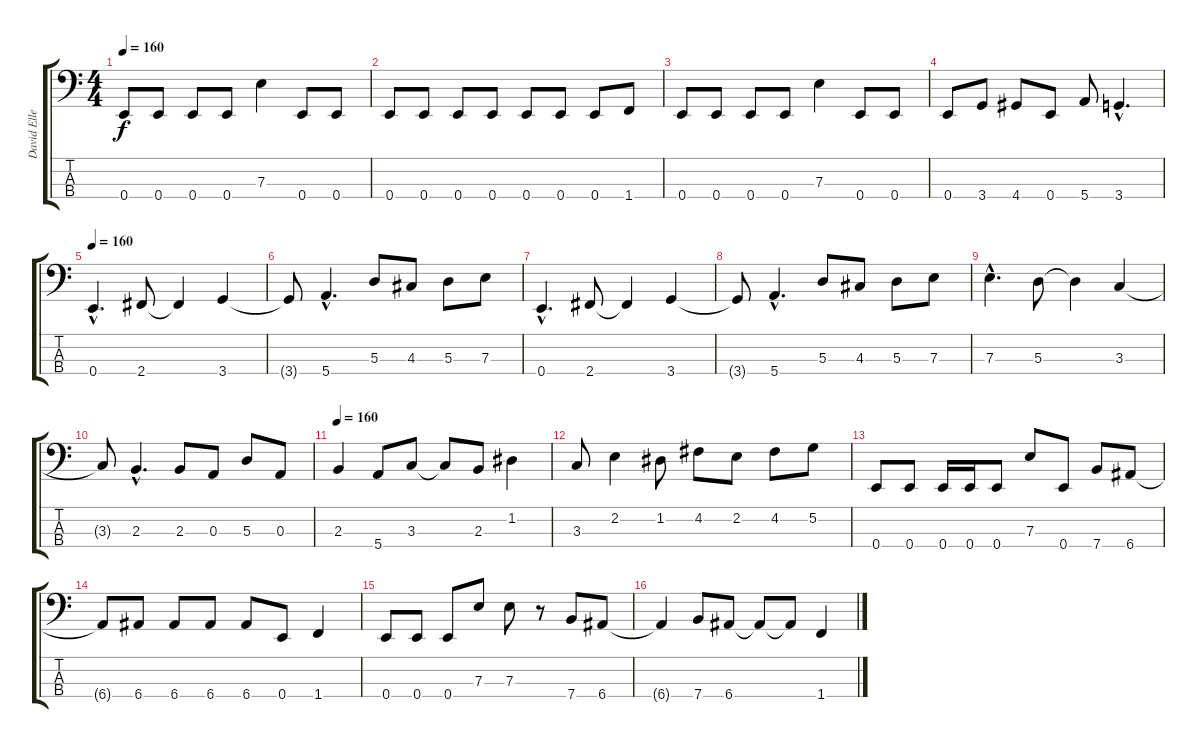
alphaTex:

\track ("David Ellefson" "David Elle") {instrument electricbasspick}
\staff {score tabs}
\tuning (G2 D2 A1 E1) {hide}
\ts (4 4)
\tempo 160
\clef f4
\ks c
0.4.8{dy f} 0.4.8 0.4.8 0.4.8 7.3.4 0.4.8 0.4.8 |
0.4.8 0.4.8 0.4.8 0.4.8 0.4.8 0.4.8 0.4.8 1.4.8 |
0.4.8 0.4.8 0.4.8 0.4.8 7.3.4 0.4.8 0.4.8 |
0.4.8 3.4.8 4.4.8 0.4.8 5.4.8 3.4{hac}.4{d} |
\tempo 160
0.4{hac}.4{d} 2.4.8 2.4{t}.4 3.4.4 |
3.4{t}.8 5.4{hac}.4{d} 5.3.8 4.3.8 5.3.8 7.3.8 |
0.4{hac}.4{d} 2.4.8 2.4{t}.4 3.4.4 |
3.4{t}.8 5.4{hac}.4{d} 5.3.8 4.3.8 5.3.8 7.3.8 |
7.3{hac}.4{d} 5.3.8 5.3{t}.4 3.3.4 |
3.3{t}.8 2.3{hac}.4{d} 2.3.8 0.3.8 5.3.8 0.3.8 |
\tempo 160
2.3.4 5.4.8 3.3.8 3.3{t}.8 2.3.8 1.2.4 |
3.3.8 2.2.4 1.2.8 4.2.8 2.2.8 4.2.8 5.2.8 |
0.4.8 0.4.8 0.4.16 0.4.16 0.4.8 7.3.8 0.4.8 7.4.8 6.4.8 |
6.4{t}.8 6.4.8 6.4.8 6.4.8 6.4.8 0.4.8 1.4.4 |
0.4.8 0.4.8 0.4.8 7.3.8 7.3.8 r.8 7.4.8 6.4.8 |
6.4{t}.4 7.4.8 6.4.8 6.4{t}.8 6.4{t}.8 1.4.4
